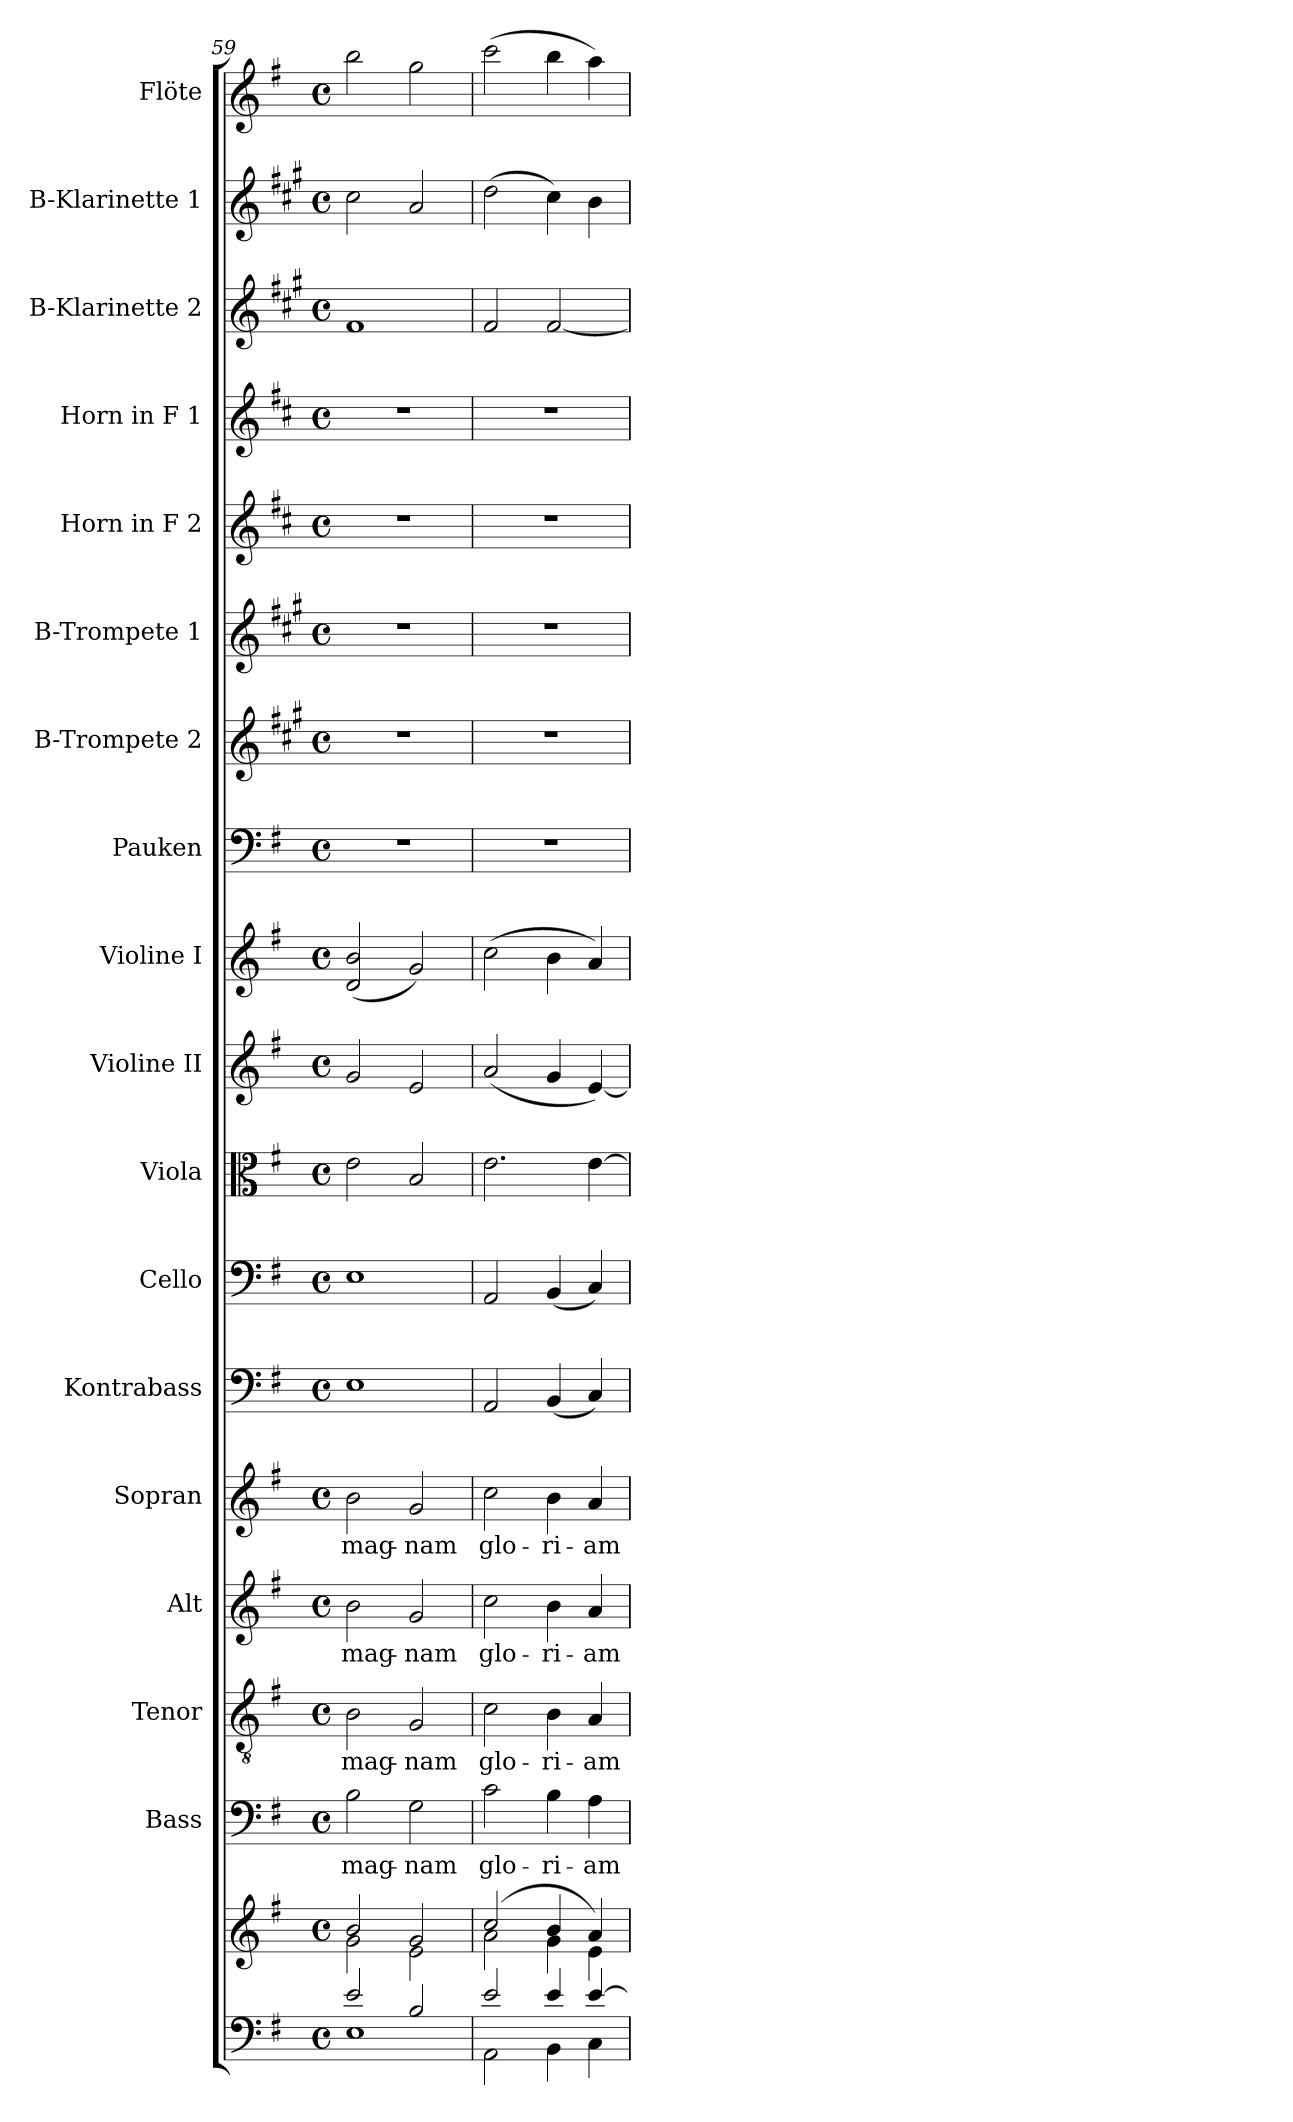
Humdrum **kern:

**kern	**kern	**kern	**text	**kern	**text	**kern	**text	**kern	**text	**kern	**kern	**kern	**kern	**kern	**kern	**kern	**kern	**kern	**kern	**kern	**kern	**kern
*part18	*part18	*part17	*part17	*part16	*part16	*part15	*part15	*part14	*part14	*part13	*part12	*part11	*part10	*part9	*part8	*part7	*part6	*part5	*part4	*part3	*part2	*part1
*staff19	*staff18	*staff17	*staff17	*staff16	*staff16	*staff15	*staff15	*staff14	*staff14	*staff13	*staff12	*staff11	*staff10	*staff9	*staff8	*staff7	*staff6	*staff5	*staff4	*staff3	*staff2	*staff1
*	*	*I"Bass	*	*I"Tenor	*	*I"Alt	*	*I"Sopran	*	*I"Kontrabass	*I"Cello	*I"Viola	*I"Violine II	*I"Violine I	*I"Pauken	*I"B-Trompete 2	*I"B-Trompete 1	*I"Horn in F 2	*I"Horn in F 1	*I"B-Klarinette 2	*I"B-Klarinette 1	*I"Flöte
*	*	*I'B.	*	*I'T.	*	*I'A.	*	*I'S.	*	*I'Kb.	*	*I'Vla.	*I'Vl. II	*I'Vl. I	*I'Pk.	*I'Trp. 2	*I'Trp. 1	*	*	*I'Kl. 2	*I'Kl. 1	*I'Fl.
*clefF4	*clefG2	*clefF4	*	*clefGv2	*	*clefG2	*	*clefG2	*	*clefF4	*clefF4	*clefC3	*clefG2	*clefG2	*clefF4	*clefG2	*clefG2	*clefG2	*clefG2	*clefG2	*clefG2	*clefG2
*	*	*	*	*	*	*	*	*	*	*ITrd7c12	*	*	*	*	*	*ITrd1c2	*ITrd1c2	*ITrd4c7	*ITrd4c7	*ITrd1c2	*ITrd1c2	*
*k[f#]	*k[f#]	*k[f#]	*	*k[f#]	*	*k[f#]	*	*k[f#]	*	*k[f#]	*k[f#]	*k[f#]	*k[f#]	*k[f#]	*k[f#]	*k[f#]	*k[f#]	*k[f#]	*k[f#]	*k[f#]	*k[f#]	*k[f#]
*G:	*G:	*G:	*	*G:	*	*G:	*	*G:	*	*G:	*G:	*G:	*G:	*G:	*G:	*G:	*G:	*G:	*G:	*G:	*G:	*G:
*M4/4	*M4/4	*M4/4	*	*M4/4	*	*M4/4	*	*M4/4	*	*M4/4	*M4/4	*M4/4	*M4/4	*M4/4	*M4/4	*M4/4	*M4/4	*M4/4	*M4/4	*M4/4	*M4/4	*M4/4
*met(c)	*met(c)	*met(c)	*	*met(c)	*	*met(c)	*	*met(c)	*	*met(c)	*met(c)	*met(c)	*met(c)	*met(c)	*met(c)	*met(c)	*met(c)	*met(c)	*met(c)	*met(c)	*met(c)	*met(c)
=59	=59	=59	=59	=59	=59	=59	=59	=59	=59	=59	=59	=59	=59	=59	=59	=59	=59	=59	=59	=59	=59	=59
*^	*^	*	*	*	*	*	*	*	*	*	*	*	*	*	*	*	*	*	*	*	*	*
!	!	!	!	!	!LO:LY:b	!	!LO:LY:b	!	!LO:LY:b	!	!LO:LY:b	!	!	!	!	!	!	!	!	!	!	!	!	!
2e/	1E	2b/	2g\	2B\	mag-	2B\	mag-	2b\	mag-	2b\	mag-	1EE	1E	2e\	2g/	(<2d/ 2b/	1r	1r	1r	1r	1r	1e	2b\	2bb\
!	!	!	!	!	!LO:LY:b	!	!LO:LY:b	!	!LO:LY:b	!	!LO:LY:b	!	!	!	!	!	!	!	!	!	!	!	!	!
2B/	.	2g/	2e\	2G\	-nam	2G/	-nam	2g/	-nam	2g/	-nam	.	.	2B/	2e/	2g/)	.	.	.	.	.	.	2g/	2gg\
=60	=60	=60	=60	=60	=60	=60	=60	=60	=60	=60	=60	=60	=60	=60	=60	=60	=60	=60	=60	=60	=60	=60	=60	=60
!	!	!	!	!	!LO:LY:b	!	!LO:LY:b	!	!LO:LY:b	!	!LO:LY:b	!	!	!	!	!	!	!	!	!	!	!	!	!
2e/	2AA\	(2cc/	2a\	2c\	glo-	2c\	glo-	2cc\	glo-	2cc\	glo-	2AAA/	2AA/	2.e\	(<2a/	(>2cc\	1r	1r	1r	1r	1r	2e/	(>2cc\	(>2ccc\
!	!	!	!	!	!LO:LY:b	!	!LO:LY:b	!	!LO:LY:b	!	!LO:LY:b	!	!	!	!	!	!	!	!	!	!	!	!	!
4e/	4BB\	4b/	4g\	4B\	-ri-	4B\	-ri-	4b\	-ri-	4b\	-ri-	(<4BBB/	(<4BB/	.	4g/	4b\	.	.	.	.	.	[2e/	4b\)	4bb\
!	!	!	!	!	!LO:LY:b	!	!LO:LY:b	!	!LO:LY:b	!	!LO:LY:b	!	!	!	!	!	!	!	!	!	!	!	!	!
[>4e/	4C\	4a/)	4e\	4A\	-am	4A/	-am	4a/	-am	4a/	-am	4CC/)	4C/)	[4e\	[4e/)	4a/)	.	.	.	.	.	.	4a\	4aa\)
*v	*v	*	*	*	*	*	*	*	*	*	*	*	*	*	*	*	*	*	*	*	*	*	*	*
*	*v	*v	*	*	*	*	*	*	*	*	*	*	*	*	*	*	*	*	*	*	*	*	*
=	=	=	=	=	=	=	=	=	=	=	=	=	=	=	=	=	=	=	=	=	=	=
*-	*-	*-	*-	*-	*-	*-	*-	*-	*-	*-	*-	*-	*-	*-	*-	*-	*-	*-	*-	*-	*-	*-
